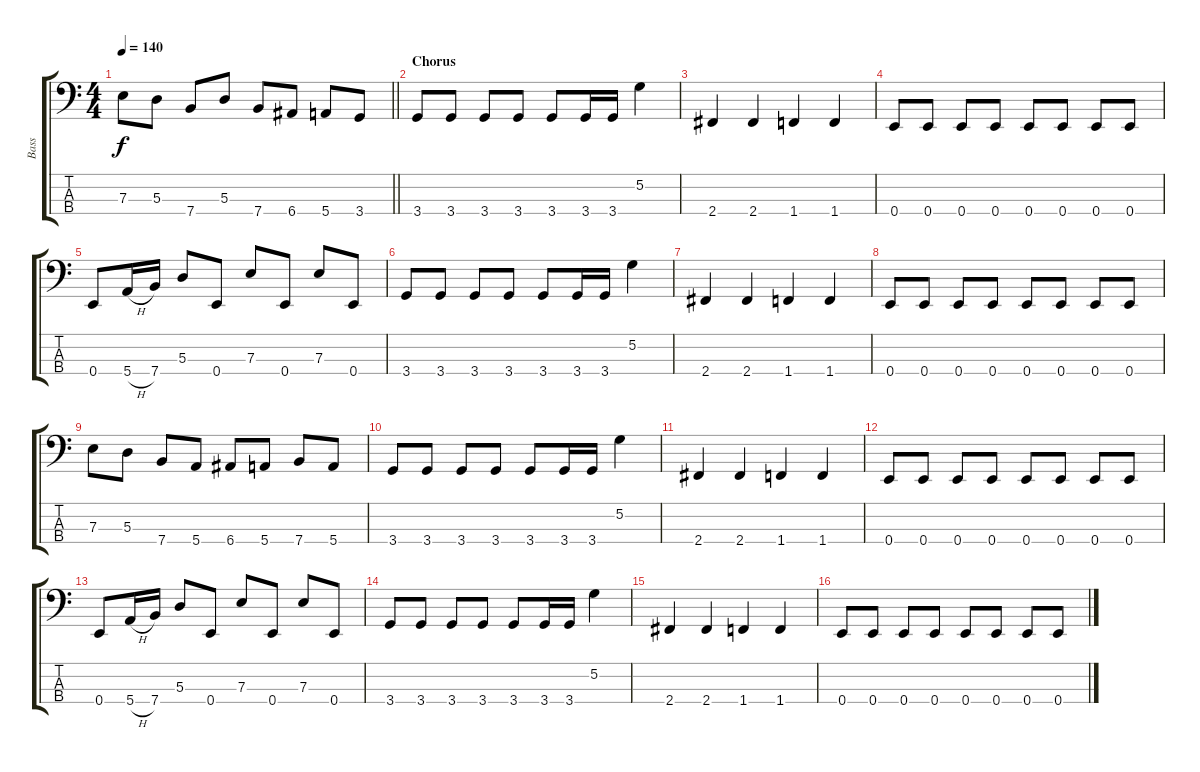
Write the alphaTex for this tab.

\track ("Bass" "Bass") {instrument electricbassfinger}
\staff {score tabs}
\tuning (G2 D2 A1 E1) {hide}
\ts (4 4)
\tempo 140
\clef f4
\barLineRight lightlight
\ks c
7.3.8{dy f} 5.3.8 7.4.8 5.3.8 7.4.8 6.4.8 5.4.8 3.4.8 |
\section ("" "Chorus")
3.4.8 3.4.8 3.4.8 3.4.8 3.4.8 3.4.16 3.4.16 5.2.4 |
2.4.4 2.4.4 1.4.4 1.4.4 |
0.4.8 0.4.8 0.4.8 0.4.8 0.4.8 0.4.8 0.4.8 0.4.8 |
0.4.8 5.4{h}.16 7.4.16 5.3.8 0.4.8 7.3.8 0.4.8 7.3.8 0.4.8 |
3.4.8 3.4.8 3.4.8 3.4.8 3.4.8 3.4.16 3.4.16 5.2.4 |
2.4.4 2.4.4 1.4.4 1.4.4 |
0.4.8 0.4.8 0.4.8 0.4.8 0.4.8 0.4.8 0.4.8 0.4.8 |
7.3.8 5.3.8 7.4.8 5.4.8 6.4.8 5.4.8 7.4.8 5.4.8 |
3.4.8 3.4.8 3.4.8 3.4.8 3.4.8 3.4.16 3.4.16 5.2.4 |
2.4.4 2.4.4 1.4.4 1.4.4 |
0.4.8 0.4.8 0.4.8 0.4.8 0.4.8 0.4.8 0.4.8 0.4.8 |
0.4.8 5.4{h}.16 7.4.16 5.3.8 0.4.8 7.3.8 0.4.8 7.3.8 0.4.8 |
3.4.8 3.4.8 3.4.8 3.4.8 3.4.8 3.4.16 3.4.16 5.2.4 |
2.4.4 2.4.4 1.4.4 1.4.4 |
0.4.8 0.4.8 0.4.8 0.4.8 0.4.8 0.4.8 0.4.8 0.4.8
